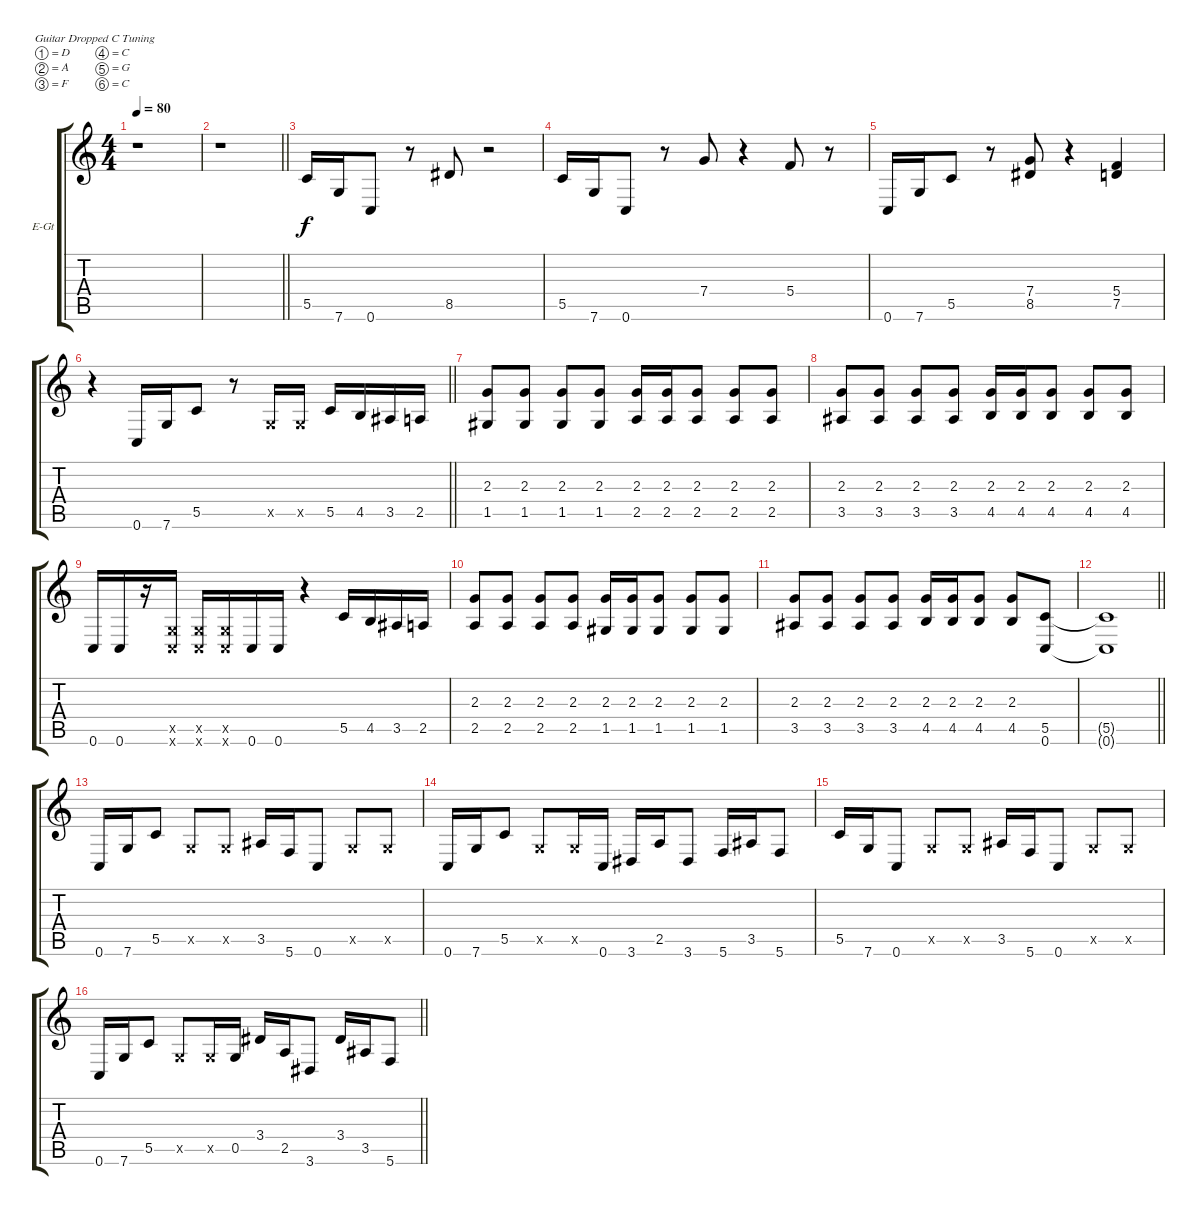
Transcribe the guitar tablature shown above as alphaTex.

\bracketExtendMode groupsimilarinstruments
\firstSystemTrackNameOrientation horizontal
\otherSystemsTrackNameOrientation horizontal
\track ("o1" "E-Gt") {instrument overdrivenguitar}
\staff {score tabs}
\tuning (D4 A3 F3 C3 G2 C2)
\ts (4 4)
\tempo 80
\clef g2
\ks c
r.1{dy f} |
\barLineRight lightlight
r.1 |
\section ("" " ")
5.5.16 7.6.16 0.6.8 r.8 8.5.8 r.2 |
5.5.16 7.6.16 0.6.8 r.8 7.4.8 r.4 5.4.8 r.8 |
0.6.16 7.6.16 5.5.8 r.8 (7.4 8.5).8 r.4 (5.4 7.5).4 |
\barLineRight lightlight
r.4 0.6.16 7.6.16 5.5.8 r.8 0.5{x}.16 0.5{x}.16 5.5.16 4.5.16 3.5.16 2.5.16 |
\section ("" " ")
(2.3 1.5).8 (2.3 1.5).8 (2.3 1.5).8 (2.3 1.5).8 (2.3 2.5).16 (2.3 2.5).16 (2.3 2.5).8 (2.3 2.5).8 (2.3 2.5).8 |
(2.3 3.5).8 (2.3 3.5).8 (2.3 3.5).8 (2.3 3.5).8 (2.3 4.5).16 (2.3 4.5).16 (2.3 4.5).8 (2.3 4.5).8 (2.3 4.5).8 |
0.6.16 0.6.16 r.16 (0.5{x} 0.6{x}).16 (0.5{x} 0.6{x}).16 (0.5{x} 0.6{x}).16 0.6.16 0.6.16 r.4 5.5.16 4.5.16 3.5.16 2.5.16 |
(2.3 2.5).8 (2.3 2.5).8 (2.3 2.5).8 (2.3 2.5).8 (2.3 1.5).16 (2.3 1.5).16 (2.3 1.5).8 (2.3 1.5).8 (2.3 1.5).8 |
(2.3 3.5).8 (2.3 3.5).8 (2.3 3.5).8 (2.3 3.5).8 (2.3 4.5).16 (2.3 4.5).16 (2.3 4.5).8 (2.3 4.5).8 (5.5 0.6).8 |
\barLineRight lightlight
(5.5{t} 0.6{t}).1 |
\section ("" " ")
0.6.16 7.6.16 5.5.8 0.5{x}.8 0.5{x}.8 3.5.16 5.6.16 0.6.8 0.5{x}.8 0.5{x}.8 |
0.6.16 7.6.16 5.5.8 0.5{x}.8 0.5{x}.16 0.6.16 3.6.16 2.5.16 3.6.8 5.6.16 3.5.16 5.6.8 |
5.5.16 7.6.16 0.6.8 0.5{x}.8 0.5{x}.8 3.5.16 5.6.16 0.6.8 0.5{x}.8 0.5{x}.8 |
\barLineRight lightlight
0.6.16 7.6.16 5.5.8 0.5{x}.8 0.5{x}.16 0.5.16 3.4.16 2.5.16 3.6.8 3.4.16 3.5.16 5.6.8
